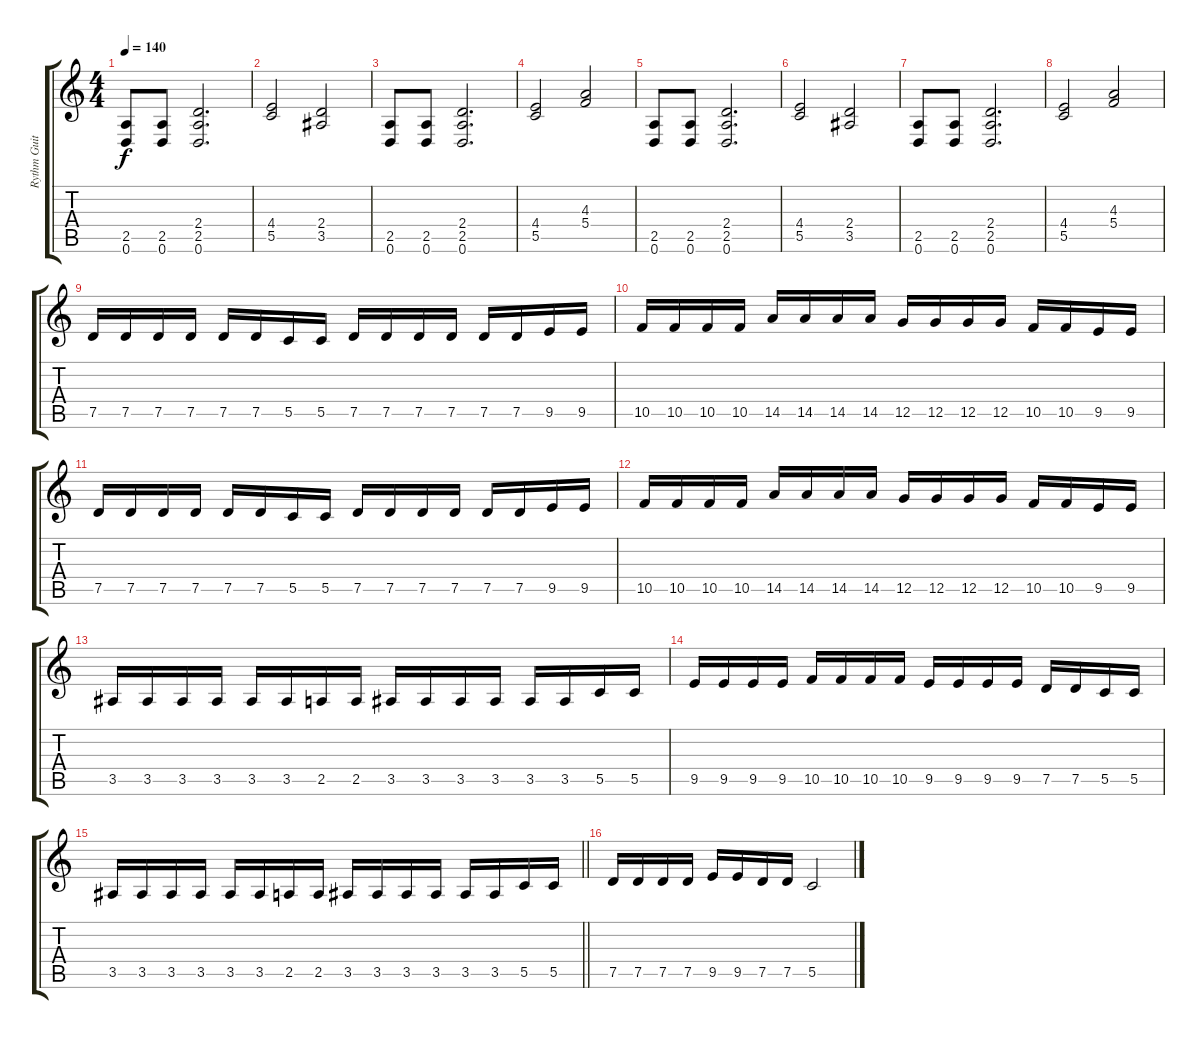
\track ("Rythm Guitar" "Rythm Guit") {instrument distortionguitar}
\staff {score tabs}
\tuning (D4 A3 F3 C3 G2 D2) {hide}
\ts (4 4)
\tempo 140
\clef g2
\ks c
(2.5 0.6).8{dy f} (2.5 0.6).8 (2.4 2.5 0.6).2{d} |
(4.4 5.5).2 (2.4 3.5).2 |
(2.5 0.6).8 (2.5 0.6).8 (2.4 2.5 0.6).2{d} |
(4.4 5.5).2 (4.3 5.4).2 |
(2.5 0.6).8 (2.5 0.6).8 (2.4 2.5 0.6).2{d} |
(4.4 5.5).2 (2.4 3.5).2 |
(2.5 0.6).8 (2.5 0.6).8 (2.4 2.5 0.6).2{d} |
(4.4 5.5).2 (4.3 5.4).2 |
7.5.16 7.5.16 7.5.16 7.5.16 7.5.16 7.5.16 5.5.16 5.5.16 7.5.16 7.5.16 7.5.16 7.5.16 7.5.16 7.5.16 9.5.16 9.5.16 |
10.5.16 10.5.16 10.5.16 10.5.16 14.5.16 14.5.16 14.5.16 14.5.16 12.5.16 12.5.16 12.5.16 12.5.16 10.5.16 10.5.16 9.5.16 9.5.16 |
7.5.16 7.5.16 7.5.16 7.5.16 7.5.16 7.5.16 5.5.16 5.5.16 7.5.16 7.5.16 7.5.16 7.5.16 7.5.16 7.5.16 9.5.16 9.5.16 |
10.5.16 10.5.16 10.5.16 10.5.16 14.5.16 14.5.16 14.5.16 14.5.16 12.5.16 12.5.16 12.5.16 12.5.16 10.5.16 10.5.16 9.5.16 9.5.16 |
3.5.16 3.5.16 3.5.16 3.5.16 3.5.16 3.5.16 2.5.16 2.5.16 3.5.16 3.5.16 3.5.16 3.5.16 3.5.16 3.5.16 5.5.16 5.5.16 |
9.5.16 9.5.16 9.5.16 9.5.16 10.5.16 10.5.16 10.5.16 10.5.16 9.5.16 9.5.16 9.5.16 9.5.16 7.5.16 7.5.16 5.5.16 5.5.16 |
\barLineRight lightlight
3.5.16 3.5.16 3.5.16 3.5.16 3.5.16 3.5.16 2.5.16 2.5.16 3.5.16 3.5.16 3.5.16 3.5.16 3.5.16 3.5.16 5.5.16 5.5.16 |
\section ("" "")
7.5.16 7.5.16 7.5.16 7.5.16 9.5.16 9.5.16 7.5.16 7.5.16 5.5.2
